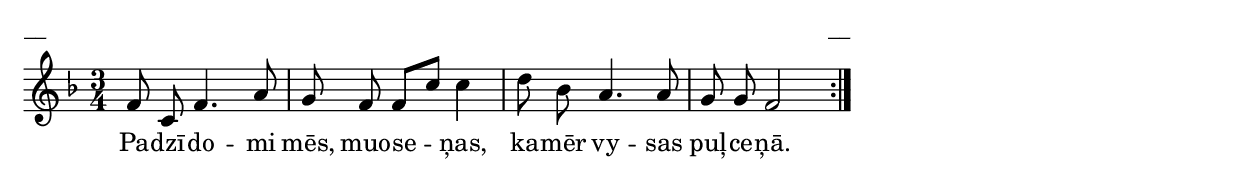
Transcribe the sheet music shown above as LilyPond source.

\version "2.13.18"

\paper {
line-width = 14\cm
left-margin = 0.4\cm
between-system-padding = 0.1\cm
between-system-space = 0.1\cm
}
% SBTZK, p.6
\layout {
indent = #0
ragged-last = ##f
}


voiceA = \relative c' {
\clef "treble"
\key f \major
\time 3/4
\repeat volta2 {f8 c f4. a8 | g f f [c'] c4 | d8 bes a4. a8 | g8 g f2 }
}

lyricA = \lyricmode {
Pa -- dzī -- do -- mi mēs, muo -- se -- ņas, ka -- mēr vy -- sas puļ -- ce -- ņā.
}


fullScore = <<
%\new ChordNames { \chordsA }
\new Staff {
<<
\new Voice = "voiceA" { \oneVoice \autoBeamOff \voiceA }
\lyricsto "voiceA" \new Lyrics  \lyricA
%\new Voice = "voiceB" { \voiceTwo \autoBeamOff \voiceB }
>>
}
>>



\score {
\fullScore
\header { piece = "__" opus = "__" }
}
\markup { \with-color #(x11-color 'white) \sans \smaller "__" }
\score {
\unfoldRepeats
\fullScore
\midi {
\context { \Staff \remove "Staff_performer" }
\context { \Voice \consists "Staff_performer" }
}
}


